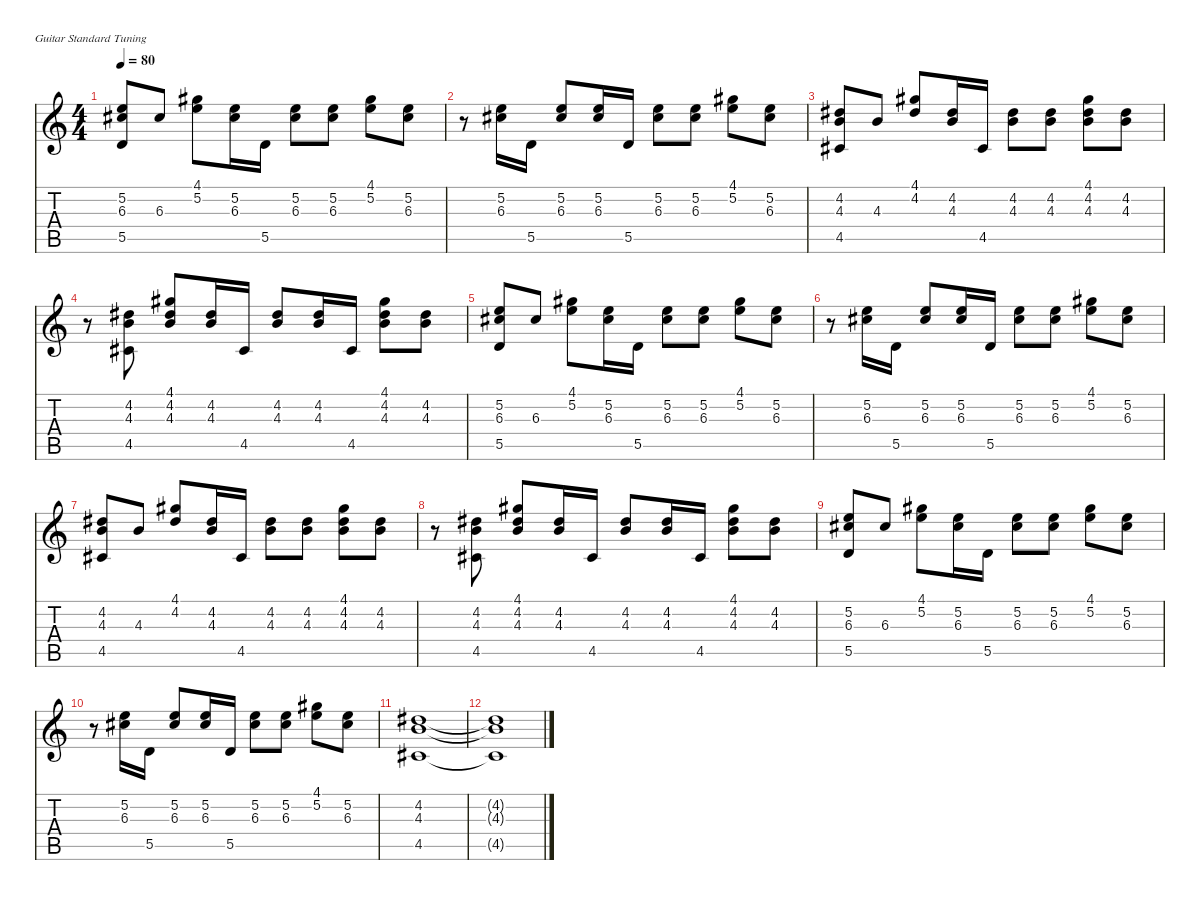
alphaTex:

\defaultSystemsLayout 4
\hideDynamics
\bracketExtendMode nobrackets
\singleTrackTrackNamePolicy hidden
\multiTrackTrackNamePolicy hidden
\firstSystemTrackNameMode fullname
\otherSystemsTrackNameOrientation horizontal
\track ("Guitar 2" "el.guit.") {instrument electricguitarclean}
\staff {score tabs}
\tuning (E4 B3 G3 D3 A2 E2)
\ts (4 4)
\tempo 80
\clef g2
\ks c
(5.2 6.3{acc #} 5.5).8{dy mf beam Up} 6.3{acc #}.8{beam Up} (4.1{acc #} 5.2).8{beam Down} (5.2 6.3{acc #}).16{beam Down} 5.5.16{beam Down} (5.2 6.3{acc #}).8{beam Down} (5.2 6.3{acc #}).8{beam Down} (4.1{acc #} 5.2).8{beam Down} (5.2 6.3{acc #}).8{beam Down} |
r.8{beam Down} (5.2 6.3{acc #}).16{beam Up} 5.5.16{beam Up} (5.2 6.3{acc #}).8{beam Up} (5.2 6.3{acc #}).16{beam Up} 5.5.16{beam Up} (5.2 6.3{acc #}).8{beam Down} (5.2 6.3{acc #}).8{beam Down} (4.1{acc #} 5.2).8{beam Down} (5.2 6.3{acc #}).8{beam Down} |
(4.2{acc #} 4.3 4.5{acc #}).8{beam Up} 4.3.8{beam Up} (4.1{acc #} 4.2{acc #}).8{beam Up} (4.2{acc #} 4.3).16{beam Up} 4.5{acc #}.16{beam Up} (4.2{acc #} 4.3).8{beam Down} (4.2{acc #} 4.3).8{beam Down} (4.1{acc #} 4.2{acc #} 4.3).8{beam Down} (4.2{acc #} 4.3).8{beam Down} |
r.8{beam Down} (4.2{acc #} 4.3 4.5{acc #}).8{beam Up} (4.1{acc #} 4.2{acc #} 4.3).8{beam Up} (4.2{acc #} 4.3).16{beam Up} 4.5{acc #}.16{beam Up} (4.2{acc #} 4.3).8{beam Up} (4.2{acc #} 4.3).16{beam Up} 4.5{acc #}.16{beam Up} (4.1{acc #} 4.2{acc #} 4.3).8{beam Down} (4.2{acc #} 4.3).8{beam Down} |
(5.2 6.3{acc #} 5.5).8{beam Up} 6.3{acc #}.8{beam Up} (4.1{acc #} 5.2).8{beam Down} (5.2 6.3{acc #}).16{beam Down} 5.5.16{beam Down} (5.2 6.3{acc #}).8{beam Down} (5.2 6.3{acc #}).8{beam Down} (4.1{acc #} 5.2).8{beam Down} (5.2 6.3{acc #}).8{beam Down} |
r.8{beam Down} (5.2 6.3{acc #}).16{beam Up} 5.5.16{beam Up} (5.2 6.3{acc #}).8{beam Up} (5.2 6.3{acc #}).16{beam Up} 5.5.16{beam Up} (5.2 6.3{acc #}).8{beam Down} (5.2 6.3{acc #}).8{beam Down} (4.1{acc #} 5.2).8{beam Down} (5.2 6.3{acc #}).8{beam Down} |
(4.2{acc #} 4.3 4.5{acc #}).8{beam Up} 4.3.8{beam Up} (4.1{acc #} 4.2{acc #}).8{beam Up} (4.2{acc #} 4.3).16{beam Up} 4.5{acc #}.16{beam Up} (4.2{acc #} 4.3).8{beam Down} (4.2{acc #} 4.3).8{beam Down} (4.1{acc #} 4.2{acc #} 4.3).8{beam Down} (4.2{acc #} 4.3).8{beam Down} |
r.8{beam Down} (4.2{acc #} 4.3 4.5{acc #}).8{beam Up} (4.1{acc #} 4.2{acc #} 4.3).8{beam Up} (4.2{acc #} 4.3).16{beam Up} 4.5{acc #}.16{beam Up} (4.2{acc #} 4.3).8{beam Up} (4.2{acc #} 4.3).16{beam Up} 4.5{acc #}.16{beam Up} (4.1{acc #} 4.2{acc #} 4.3).8{beam Down} (4.2{acc #} 4.3).8{beam Down} |
(5.2 6.3{acc #} 5.5).8{beam Up} 6.3{acc #}.8{beam Up} (4.1{acc #} 5.2).8{beam Down} (5.2 6.3{acc #}).16{beam Down} 5.5.16{beam Down} (5.2 6.3{acc #}).8{beam Down} (5.2 6.3{acc #}).8{beam Down} (4.1{acc #} 5.2).8{beam Down} (5.2 6.3{acc #}).8{beam Down} |
r.8{beam Down} (5.2 6.3{acc #}).16{beam Up} 5.5.16{beam Up} (5.2 6.3{acc #}).8{beam Up} (5.2 6.3{acc #}).16{beam Up} 5.5.16{beam Up} (5.2 6.3{acc #}).8{beam Down} (5.2 6.3{acc #}).8{beam Down} (4.1{acc #} 5.2).8{beam Down} (5.2 6.3{acc #}).8{beam Down} |
(4.2{acc #} 4.3 4.5{acc #}).1{beam Up} |
(4.2{t acc #} 4.3{t} 4.5{t acc #}).1{beam Up}
